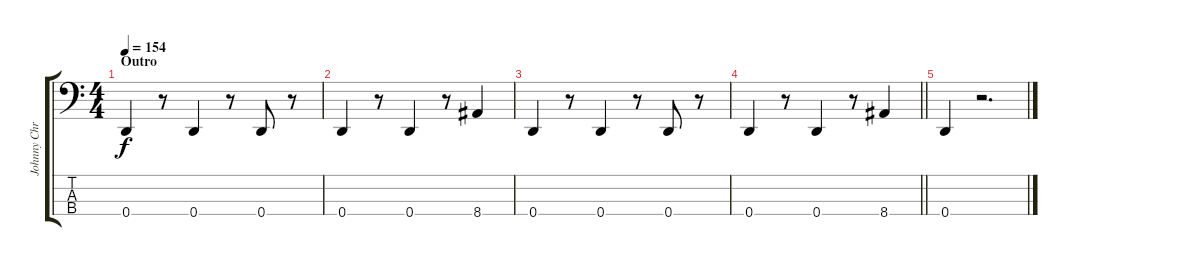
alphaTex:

\track ("Johnny Christ" "Johnny Chr") {instrument electricbassfinger}
\staff {score tabs}
\tuning (G2 D2 A1 D1) {hide}
\ts (4 4)
\section ("" "Outro")
\tempo 154
\clef f4
\ks c
0.4.4{dy f} r.8 0.4.4 r.8 0.4.8 r.8 |
0.4.4 r.8 0.4.4 r.8 8.4.4 |
0.4.4 r.8 0.4.4 r.8 0.4.8 r.8 |
\barLineRight lightlight
0.4.4 r.8 0.4.4 r.8 8.4.4 |
0.4.4 r.2{d}
